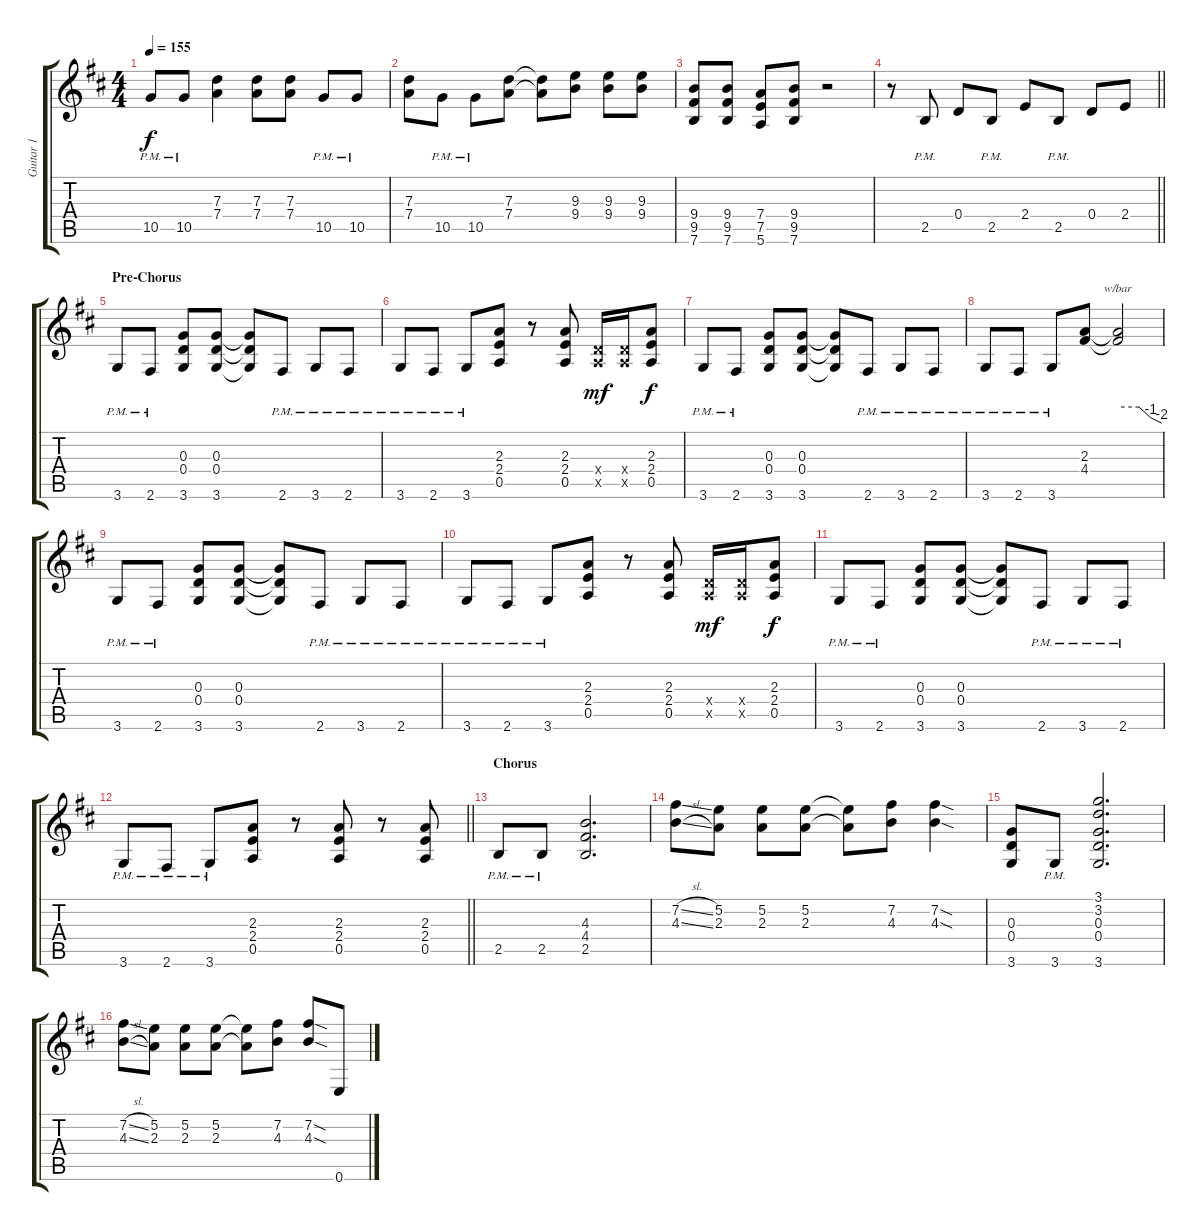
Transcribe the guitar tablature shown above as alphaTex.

\track ("Guitar 1" "Guitar 1") {instrument overdrivenguitar}
\staff {score tabs}
\tuning (E4 B3 G3 D3 A2 E2) {hide}
\ts (4 4)
\tempo 155
\clef g2
\ks d
10.5{pm}.8{dy f} 10.5{pm}.8 (7.3 7.4).4 (7.3 7.4).8 (7.3 7.4).8 10.5{pm}.8 10.5{pm}.8 |
(7.3 7.4).8 10.5{pm}.8 10.5{pm}.8 (7.3 7.4).8 (7.3{t} 7.4{t}).8 (9.3 9.4).8 (9.3 9.4).8 (9.3 9.4).8 |
(9.4 9.5 7.6).8 (9.4 9.5 7.6).8 (7.4 7.5 5.6).8 (9.4 9.5 7.6).8 r.2 |
\barLineRight lightlight
r.8 2.5{pm}.8 0.4.8 2.5{pm}.8 2.4.8 2.5{pm}.8 0.4.8 2.4.8 |
\section ("" "Pre-Chorus")
3.6{pm}.8 2.6{pm}.8 (0.3 0.4 3.6).8 (0.3 0.4 3.6).8 (0.3{t} 0.4{t} 3.6{t}).8 2.6{pm}.8 3.6{pm}.8 2.6{pm}.8 |
3.6{pm}.8 2.6{pm}.8 3.6{pm}.8 (2.3 2.4 0.5).8 r.8 (2.3 2.4 0.5).8 (0.4{x} 0.5{x}).16{dy mf} (0.4{x} 0.5{x}).16 (2.3 2.4 0.5).8{dy f} |
3.6{pm}.8 2.6{pm}.8 (0.3 0.4 3.6).8 (0.3 0.4 3.6).8 (0.3{t} 0.4{t} 3.6{t}).8 2.6{pm}.8 3.6{pm}.8 2.6{pm}.8 |
3.6{pm}.8 2.6{pm}.8 3.6{pm}.8 (2.3 4.4).8 (2.3{t} 4.4{t}).2{tbe (custom default 0 0 29 0 45 -4 60 -8)} |
3.6{pm}.8 2.6{pm}.8 (0.3 0.4 3.6).8 (0.3 0.4 3.6).8 (0.3{t} 0.4{t} 3.6{t}).8 2.6{pm}.8 3.6{pm}.8 2.6{pm}.8 |
3.6{pm}.8 2.6{pm}.8 3.6{pm}.8 (2.3 2.4 0.5).8 r.8 (2.3 2.4 0.5).8 (0.4{x} 0.5{x}).16{dy mf} (0.4{x} 0.5{x}).16 (2.3 2.4 0.5).8{dy f} |
3.6{pm}.8 2.6{pm}.8 (0.3 0.4 3.6).8 (0.3 0.4 3.6).8 (0.3{t} 0.4{t} 3.6{t}).8 2.6{pm}.8 3.6{pm}.8 2.6{pm}.8 |
\barLineRight lightlight
3.6{pm}.8 2.6{pm}.8 3.6{pm}.8 (2.3 2.4 0.5).8 r.8 (2.3 2.4 0.5).8 r.8 (2.3 2.4 0.5).8 |
\section ("" "Chorus")
2.5{pm}.8 2.5{pm}.8 (4.3 4.4 2.5).2{d} |
(7.2{sl} 4.3{sl}).8 (5.2 2.3).8 (5.2 2.3).8 (5.2 2.3).8 (5.2{t} 2.3{t}).8 (7.2 4.3).8 (7.2{sod} 4.3{sod}).4 |
(0.3 0.4 3.6).8 3.6{pm}.8 (3.1 3.2 0.3 0.4 3.6).2{d} |
(7.2{sl} 4.3{sl}).8 (5.2 2.3).8 (5.2 2.3).8 (5.2 2.3).8 (5.2{t} 2.3{t}).8 (7.2 4.3).8 (7.2{sod} 4.3{sod}).8 0.6.8
